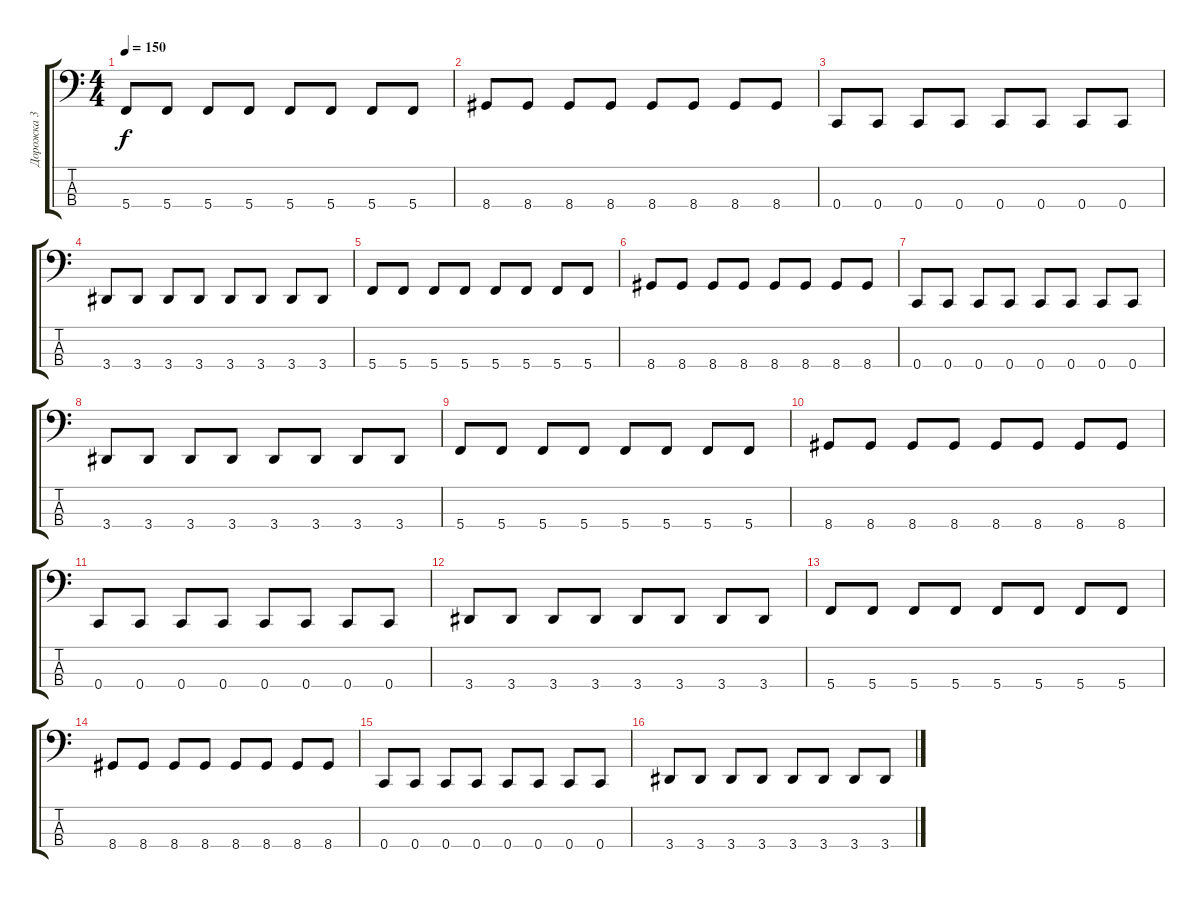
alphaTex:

\track ("Дорожка 3" "Дорожка 3") {instrument electricbassfinger}
\staff {score tabs}
\tuning (F2 C2 G1 C1) {hide}
\ts (4 4)
\tempo 150
\clef f4
\ks c
5.4.8{dy f} 5.4.8 5.4.8 5.4.8 5.4.8 5.4.8 5.4.8 5.4.8 |
8.4.8 8.4.8 8.4.8 8.4.8 8.4.8 8.4.8 8.4.8 8.4.8 |
0.4.8 0.4.8 0.4.8 0.4.8 0.4.8 0.4.8 0.4.8 0.4.8 |
3.4.8 3.4.8 3.4.8 3.4.8 3.4.8 3.4.8 3.4.8 3.4.8 |
5.4.8 5.4.8 5.4.8 5.4.8 5.4.8 5.4.8 5.4.8 5.4.8 |
8.4.8 8.4.8 8.4.8 8.4.8 8.4.8 8.4.8 8.4.8 8.4.8 |
0.4.8 0.4.8 0.4.8 0.4.8 0.4.8 0.4.8 0.4.8 0.4.8 |
3.4.8 3.4.8 3.4.8 3.4.8 3.4.8 3.4.8 3.4.8 3.4.8 |
5.4.8 5.4.8 5.4.8 5.4.8 5.4.8 5.4.8 5.4.8 5.4.8 |
8.4.8 8.4.8 8.4.8 8.4.8 8.4.8 8.4.8 8.4.8 8.4.8 |
0.4.8 0.4.8 0.4.8 0.4.8 0.4.8 0.4.8 0.4.8 0.4.8 |
3.4.8 3.4.8 3.4.8 3.4.8 3.4.8 3.4.8 3.4.8 3.4.8 |
5.4.8 5.4.8 5.4.8 5.4.8 5.4.8 5.4.8 5.4.8 5.4.8 |
8.4.8 8.4.8 8.4.8 8.4.8 8.4.8 8.4.8 8.4.8 8.4.8 |
0.4.8 0.4.8 0.4.8 0.4.8 0.4.8 0.4.8 0.4.8 0.4.8 |
3.4.8 3.4.8 3.4.8 3.4.8 3.4.8 3.4.8 3.4.8 3.4.8
